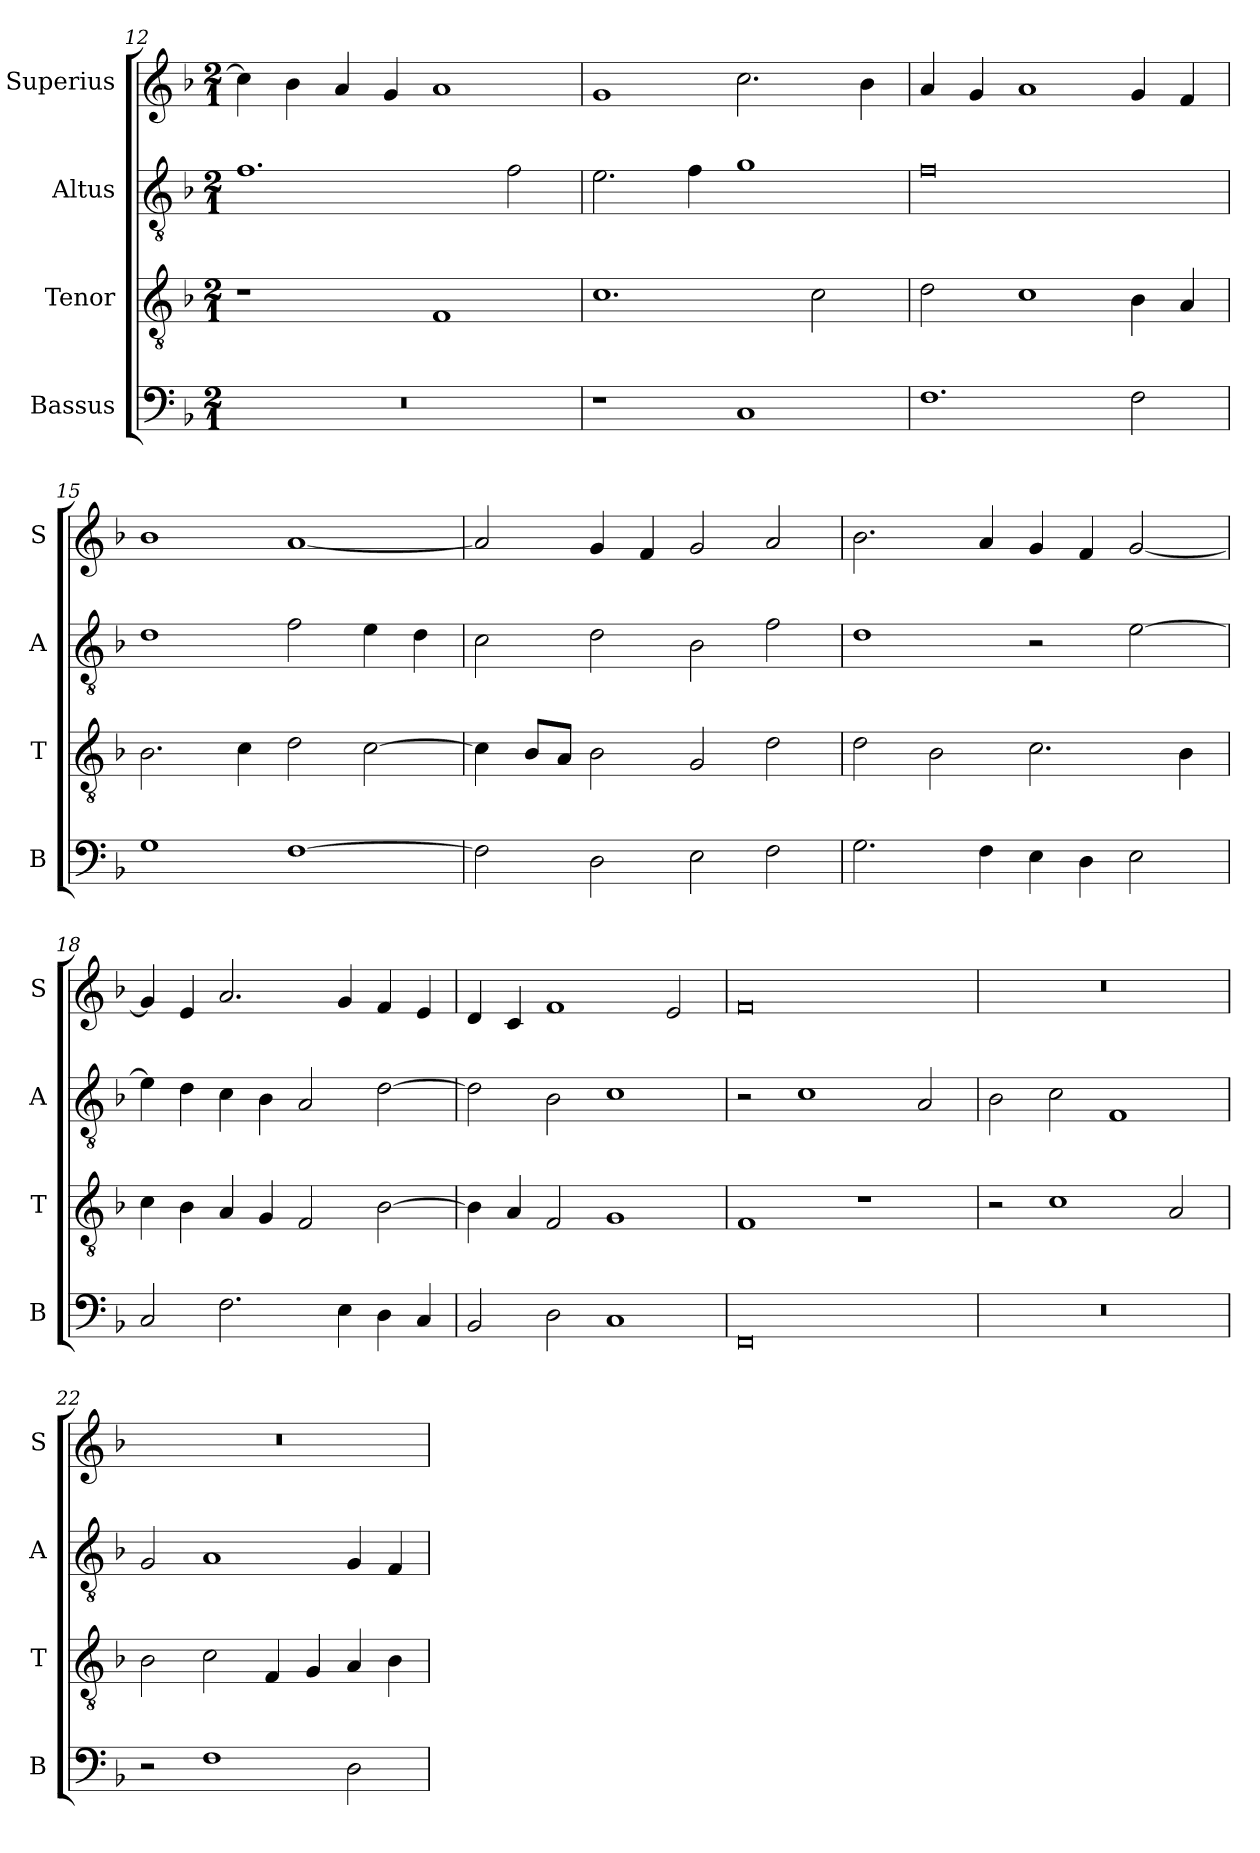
**kern	**kern	**kern	**kern
*part4	*part3	*part2	*part1
*staff4	*staff3	*staff2	*staff1
*I"Bassus	*I"Tenor	*I"Altus	*I"Superius
*I'B	*I'T	*I'A	*I'S
*clefF4	*clefGv2	*clefGv2	*clefG2
*k[b-]	*k[b-]	*k[b-]	*k[b-]
*F:	*F:	*F:	*F:
*M2/1	*M2/1	*M2/1	*M2/1
=12	=12	=12	=12
0r	1r	1.f	4cc]
.	.	.	4b-
.	.	.	4a
.	.	.	4g
.	1F	.	1a
.	.	2f	.
=13	=13	=13	=13
1r	1.c	2.e	1g
.	.	4f	.
1C	.	1g	2.cc
.	2c	.	.
.	.	.	4b-
=14	=14	=14	=14
1.F	2d	0f	4a
.	.	.	4g
.	1c	.	1a
2F	4B-	.	4g
.	4A	.	4f
=15	=15	=15	=15
1G	2.B-	1d	1b-
.	4c	.	.
[1F	2d	2f	[1a
.	[2c	4e	.
.	.	4d	.
=16	=16	=16	=16
2F]	4c]	2c	2a]
.	8B-L	.	.
.	8AJ	.	.
2D	2B-	2d	4g
.	.	.	4f
2E	2G	2B-	2g
2F	2d	2f	2a
=17	=17	=17	=17
2.G	2d	1d	2.b-
.	2B-	.	.
4F	.	.	4a
4E	2.c	2r	4g
4D	.	.	4f
2E	.	[2e	[2g
.	4B-	.	.
=18	=18	=18	=18
2C	4c	4e]	4g]
.	4B-	4d	4e
2.F	4A	4c	2.a
.	4G	4B-	.
.	2F	2A	.
4E	.	.	4g
4D	[2B-	[2d	4f
4C	.	.	4e
=19	=19	=19	=19
2BB-	4B-]	2d]	4d
.	4A	.	4c
2D	2F	2B-	1f
1C	1G	1c	.
.	.	.	2e
=20	=20	=20	=20
0FF	1F	2r	0f
.	.	1c	.
.	1r	.	.
.	.	2A	.
=21	=21	=21	=21
0r	2r	2B-	0r
.	1c	2c	.
.	.	1F	.
.	2A	.	.
=22	=22	=22	=22
2r	2B-	2G	0r
1F	2c	1A	.
.	4F	.	.
.	4G	.	.
2D	4A	4G	.
.	4B-	4F	.
=	=	=	=
*-	*-	*-	*-
